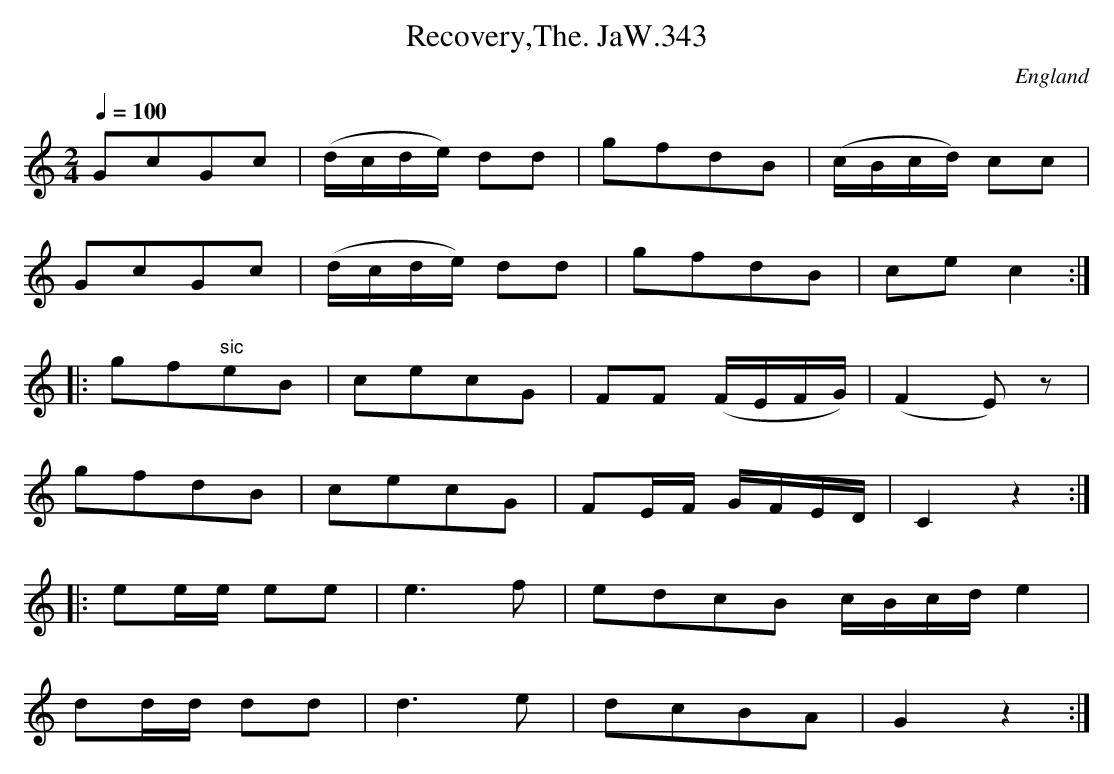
X:1
T:Recovery,The. JaW.343
M:2/4
L:1/8
Q:1/4=100
O:England
K:C major
GcGc|(d/c/d/e/) dd|gfdB |(c/B/c/d/) cc|!
GcGc|(d/c/d/e/) dd|gfdB|cec2:|!
|:gf"sic"eB|cecG|FF (F/E/F/G/)|(F2E)z|!
gfdB|cecG|FE/F/ G/F/E/D/|C2z2:|!
|:ee/e/ ee|e3f|edcB c/B/c/d/ e2|!
dd/d/ dd|d3e|dcBA|G2z2:|
